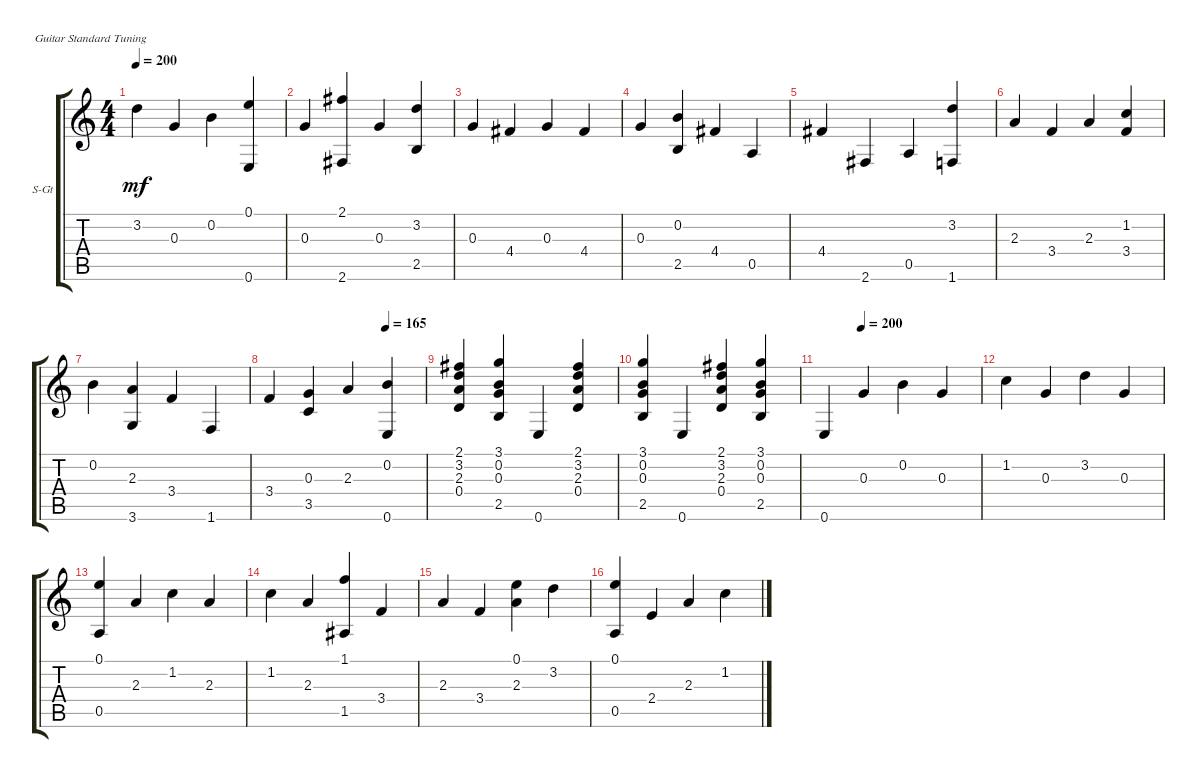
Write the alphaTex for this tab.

\defaultSystemsLayout 4
\bracketExtendMode groupsimilarinstruments
\firstSystemTrackNameOrientation horizontal
\otherSystemsTrackNameOrientation horizontal
\track ("Steel Guitar" "S-Gt") {instrument acousticguitarsteel}
\staff {score tabs}
\tuning (E4 B3 G3 D3 A2 E2)
\ts (4 4)
\tempo 200
\clef g2
\ks c
3.2.4{dy mf} 0.3.4 0.2.4 (0.1 0.6).4 |
0.3.4 (2.1 2.6).4 0.3.4 (3.2 2.5).4 |
0.3.4 4.4.4 0.3.4 4.4.4 |
0.3.4 (0.2 2.5).4 4.4.4 0.5.4 |
4.4.4 2.6.4 0.5.4 (3.2 1.6).4 |
2.3.4 3.4.4 2.3.4 (1.2 3.4).4 |
0.2.4 (2.3 3.6).4 3.4.4 1.6.4 |
\tempo (165 0.75)
3.4.4 (3.5 0.3).4 2.3.4 (0.2 0.6).4 |
(2.1 3.2 2.3 0.4).4 (3.1 0.2 0.3 2.5).4 0.6.4 (2.1 3.2 2.3 0.4).4 |
(3.1 0.2 0.3 2.5).4 0.6.4 (2.1 3.2 2.3 0.4).4 (3.1 0.2 0.3 2.5).4 |
\tempo (200 0.24375)
0.6.4 0.3.4 0.2.4 0.3.4 |
1.2.4 0.3.4 3.2.4 0.3.4 |
(0.1 0.5).4 2.3.4 1.2.4 2.3.4 |
1.2.4 2.3.4 (1.1 1.5).4 3.4.4 |
2.3.4 3.4.4 (2.3 0.1).4 3.2.4 |
(0.1 0.5).4 2.4.4 2.3.4 1.2.4
